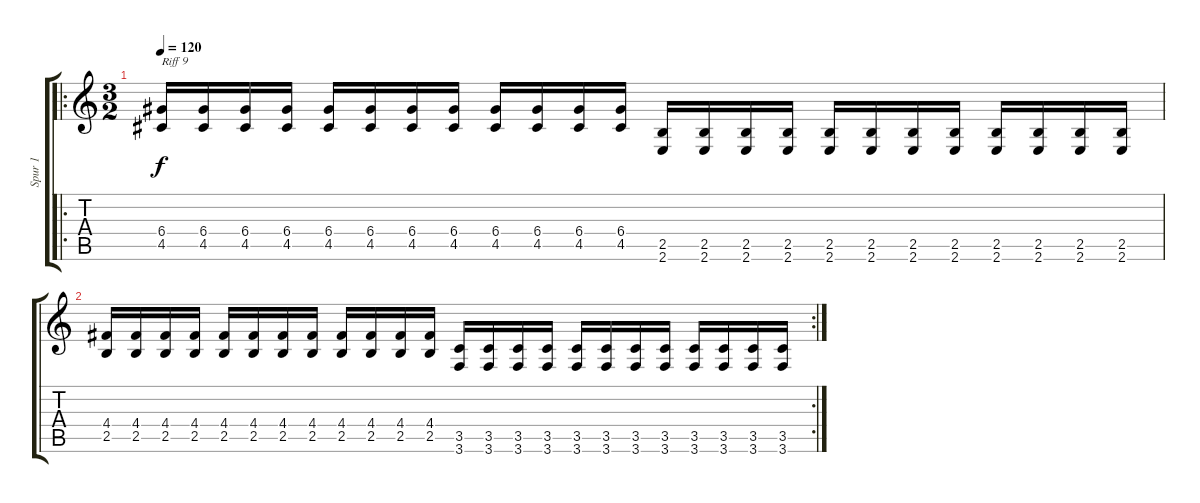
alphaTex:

\track ("Spur 1" "Spur 1") {instrument distortionguitar}
\staff {score tabs}
\tuning (E4 B3 G3 D3 A2 D2) {hide}
\ro
\ts (3 2)
\tempo 120
\clef g2
\ks c
(6.4 4.5).16{txt "Riff 9" dy f} (6.4 4.5).16 (6.4 4.5).16 (6.4 4.5).16 (6.4 4.5).16 (6.4 4.5).16 (6.4 4.5).16 (6.4 4.5).16 (6.4 4.5).16 (6.4 4.5).16 (6.4 4.5).16 (6.4 4.5).16 (2.5 2.6).16 (2.5 2.6).16 (2.5 2.6).16 (2.5 2.6).16 (2.5 2.6).16 (2.5 2.6).16 (2.5 2.6).16 (2.5 2.6).16 (2.5 2.6).16 (2.5 2.6).16 (2.5 2.6).16 (2.5 2.6).16 |
\rc 2
(4.4 2.5).16 (4.4 2.5).16 (4.4 2.5).16 (4.4 2.5).16 (4.4 2.5).16 (4.4 2.5).16 (4.4 2.5).16 (4.4 2.5).16 (4.4 2.5).16 (4.4 2.5).16 (4.4 2.5).16 (4.4 2.5).16 (3.5 3.6).16 (3.5 3.6).16 (3.5 3.6).16 (3.5 3.6).16 (3.5 3.6).16 (3.5 3.6).16 (3.5 3.6).16 (3.5 3.6).16 (3.5 3.6).16 (3.5 3.6).16 (3.5 3.6).16 (3.5 3.6).16
